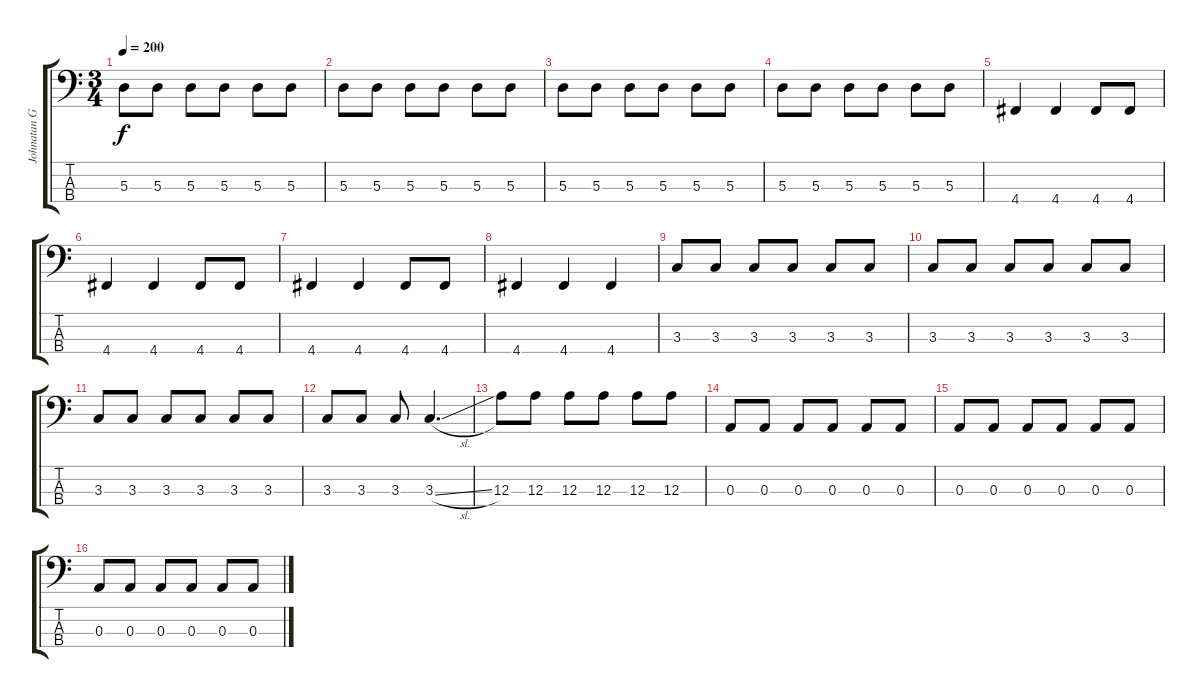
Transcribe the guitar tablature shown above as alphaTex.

\track ("Johnatan Gallant" "Johnatan G") {instrument electricbassfinger}
\staff {score tabs}
\tuning (G2 D2 A1 D1) {hide}
\ts (3 4)
\tempo 200
\clef f4
\ks c
5.3.8{dy f} 5.3.8 5.3.8 5.3.8 5.3.8 5.3.8 |
5.3.8 5.3.8 5.3.8 5.3.8 5.3.8 5.3.8 |
5.3.8 5.3.8 5.3.8 5.3.8 5.3.8 5.3.8 |
5.3.8 5.3.8 5.3.8 5.3.8 5.3.8 5.3.8 |
4.4.4 4.4.4 4.4.8 4.4.8 |
4.4.4 4.4.4 4.4.8 4.4.8 |
4.4.4 4.4.4 4.4.8 4.4.8 |
4.4.4 4.4.4 4.4.4 |
3.3.8 3.3.8 3.3.8 3.3.8 3.3.8 3.3.8 |
3.3.8 3.3.8 3.3.8 3.3.8 3.3.8 3.3.8 |
3.3.8 3.3.8 3.3.8 3.3.8 3.3.8 3.3.8 |
3.3.8 3.3.8 3.3.8 3.3{sl}.4{d} |
12.3.8 12.3.8 12.3.8 12.3.8 12.3.8 12.3.8 |
0.3.8 0.3.8 0.3.8 0.3.8 0.3.8 0.3.8 |
0.3.8 0.3.8 0.3.8 0.3.8 0.3.8 0.3.8 |
0.3.8 0.3.8 0.3.8 0.3.8 0.3.8 0.3.8
